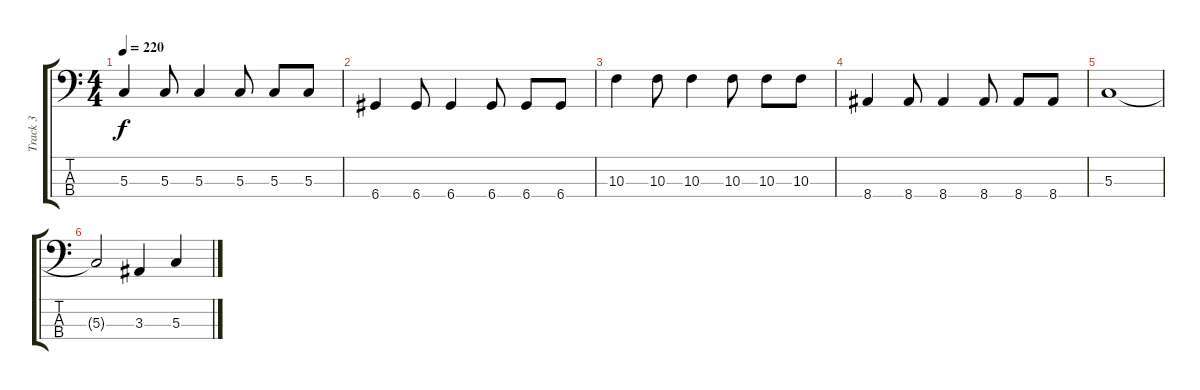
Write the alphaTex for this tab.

\track ("Track 3" "Track 3") {instrument electricbasspick}
\staff {score tabs}
\tuning (F2 C2 G1 D1) {hide}
\ts (4 4)
\tempo 220
\clef f4
\ks c
5.3.4{dy f} 5.3.8 5.3.4 5.3.8 5.3.8 5.3.8 |
6.4.4 6.4.8 6.4.4 6.4.8 6.4.8 6.4.8 |
10.3.4 10.3.8 10.3.4 10.3.8 10.3.8 10.3.8 |
8.4.4 8.4.8 8.4.4 8.4.8 8.4.8 8.4.8 |
5.3.1 |
5.3{t}.2 3.3.4 5.3.4
